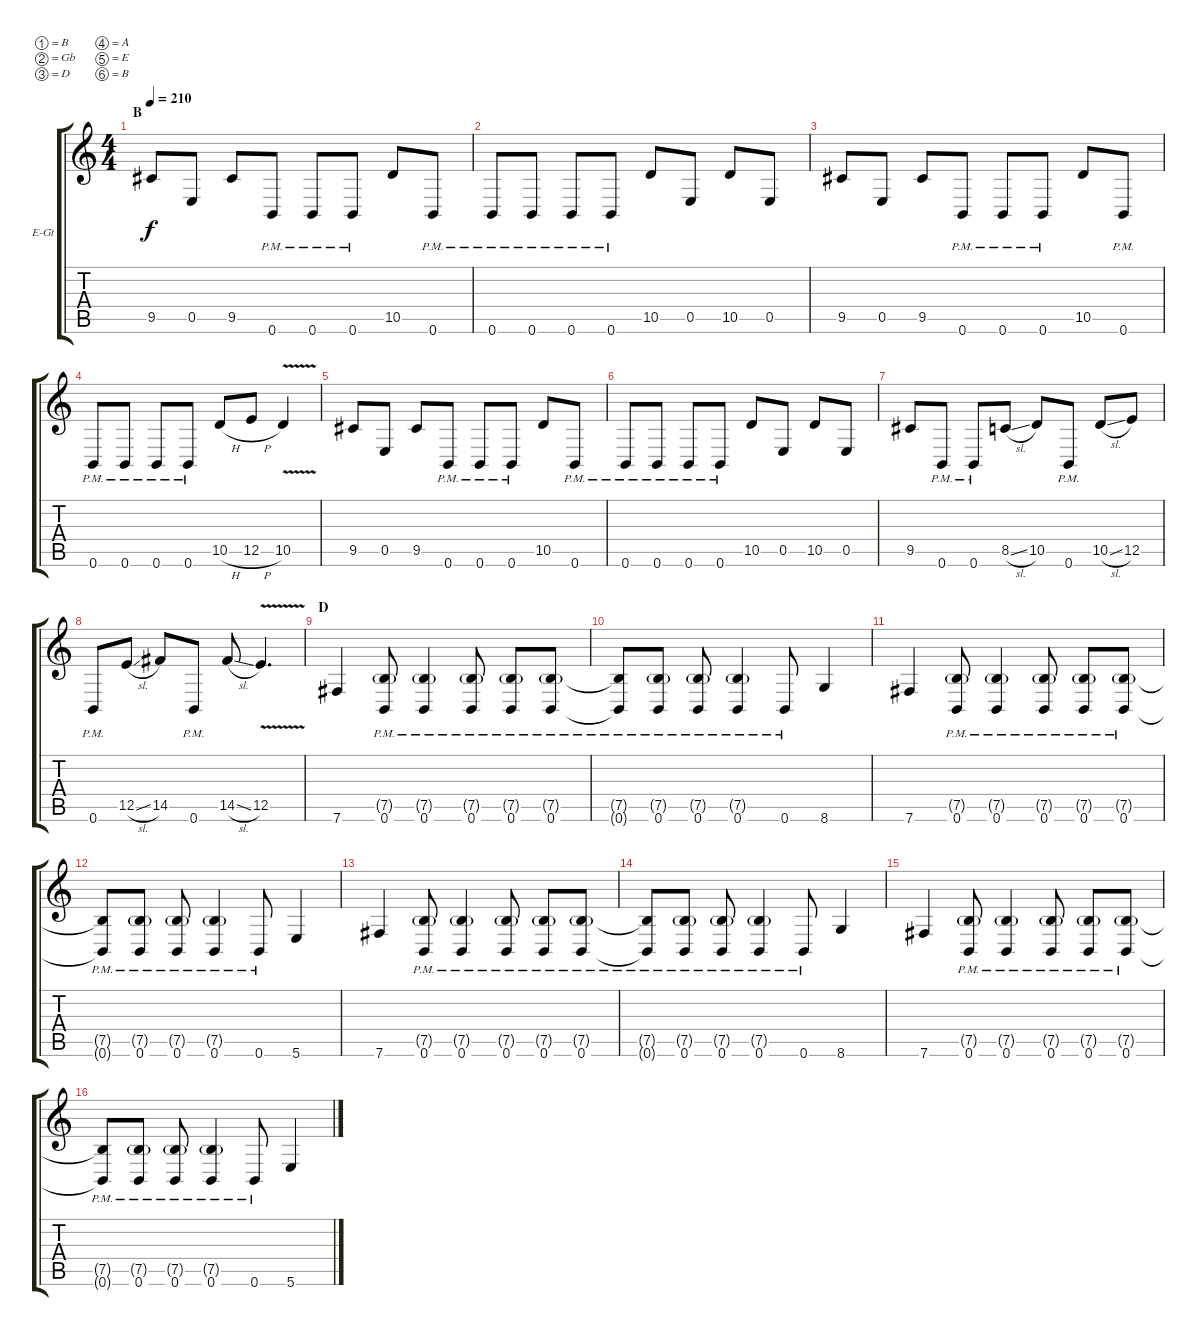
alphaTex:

\bracketExtendMode groupsimilarinstruments
\firstSystemTrackNameOrientation horizontal
\otherSystemsTrackNameOrientation horizontal
\track ("Rhythm Guitar" "E-Gt") {instrument distortionguitar}
\staff {score tabs}
\tuning (B3 Gb3 D3 A2 E2 B1)
\ts (4 4)
\section ("" "B")
\tempo 210
\clef g2
\ks c
9.5.8{dy f} 0.5.8 9.5.8 0.6{pm}.8 0.6{pm}.8 0.6{pm}.8 10.5.8 0.6{pm}.8 |
0.6{pm}.8 0.6{pm}.8 0.6{pm}.8 0.6{pm}.8 10.5.8 0.5.8 10.5.8 0.5.8 |
9.5.8 0.5.8 9.5.8 0.6{pm}.8 0.6{pm}.8 0.6{pm}.8 10.5.8 0.6{pm}.8 |
0.6{pm}.8 0.6{pm}.8 0.6{pm}.8 0.6{pm}.8 10.5{h}.8 12.5{h}.8 10.5{v}.4 |
9.5.8 0.5.8 9.5.8 0.6{pm}.8 0.6{pm}.8 0.6{pm}.8 10.5.8 0.6{pm}.8 |
0.6{pm}.8 0.6{pm}.8 0.6{pm}.8 0.6{pm}.8 10.5.8 0.5.8 10.5.8 0.5.8 |
9.5.8 0.6{pm}.8 0.6{pm}.8 8.5{sl}.8 10.5.8 0.6{pm}.8 10.5{sl}.8 12.5.8 |
0.6{pm}.8 12.5{sl}.8 14.5.8 0.6{pm}.8 14.5{sl}.8 12.5{v}.4{d} |
\section ("" "D")
7.6.4 (0.6{pm} 7.5{g pm}).8 (7.5{g pm} 0.6{pm}).4 (0.6{pm} 7.5{g pm}).8 (7.5{g pm} 0.6{pm}).8 (0.6{pm} 7.5{g pm}).8 |
(0.6{pm t} 7.5{pm t}).8 (7.5{g pm} 0.6{pm}).8 (0.6{pm} 7.5{g pm}).8 (7.5{g pm} 0.6{pm}).4 0.6{pm}.8 8.6.4 |
7.6.4 (0.6{pm} 7.5{g pm}).8 (7.5{g pm} 0.6{pm}).4 (0.6{pm} 7.5{g pm}).8 (7.5{g pm} 0.6{pm}).8 (0.6{pm} 7.5{g pm}).8 |
(0.6{pm t} 7.5{pm t}).8 (7.5{g pm} 0.6{pm}).8 (0.6{pm} 7.5{g pm}).8 (7.5{g pm} 0.6{pm}).4 0.6{pm}.8 5.6.4 |
7.6.4 (0.6{pm} 7.5{g pm}).8 (7.5{g pm} 0.6{pm}).4 (0.6{pm} 7.5{g pm}).8 (7.5{g pm} 0.6{pm}).8 (0.6{pm} 7.5{g pm}).8 |
(0.6{pm t} 7.5{pm t}).8 (7.5{g pm} 0.6{pm}).8 (0.6{pm} 7.5{g pm}).8 (7.5{g pm} 0.6{pm}).4 0.6{pm}.8 8.6.4 |
7.6.4 (0.6{pm} 7.5{g pm}).8 (7.5{g pm} 0.6{pm}).4 (0.6{pm} 7.5{g pm}).8 (7.5{g pm} 0.6{pm}).8 (0.6{pm} 7.5{g pm}).8 |
(0.6{pm t} 7.5{pm t}).8 (7.5{g pm} 0.6{pm}).8 (0.6{pm} 7.5{g pm}).8 (7.5{g pm} 0.6{pm}).4 0.6{pm}.8 5.6.4
